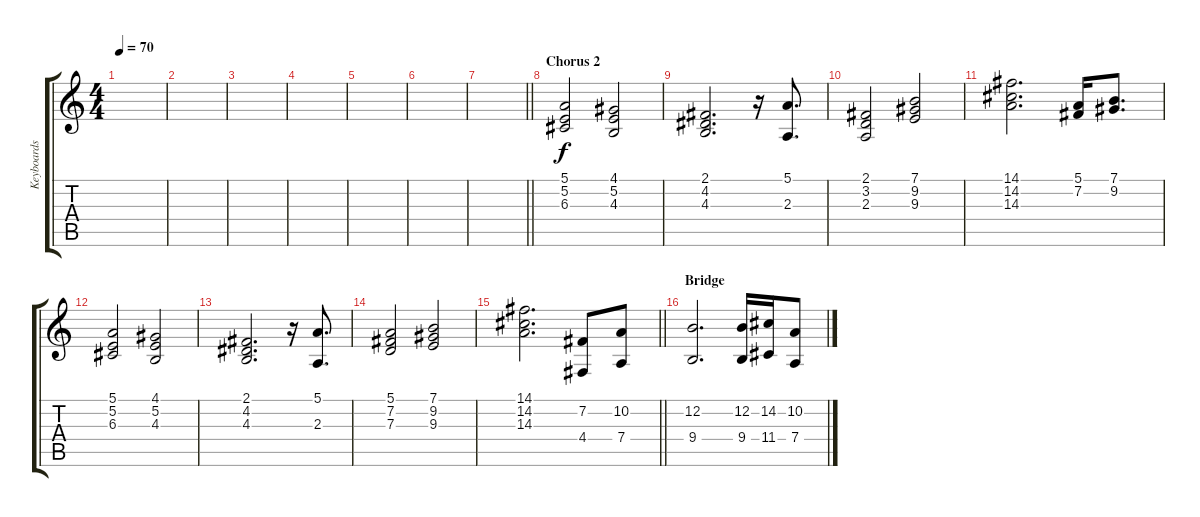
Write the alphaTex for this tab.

\track ("Keyboards Chorus" "Keyboards ") {instrument synthbrass1}
\staff {score tabs}
\tuning (E4 B3 G3 D3 A2 E2) {hide}
\ts (4 4)
\tempo 70
\clef g2
\ks c
|
|
|
|
|
|
\barLineRight lightlight
|
\section ("" "Chorus 2")
(5.1 5.2 6.3).2 (4.1 5.2 4.3).2 |
(2.1 4.2 4.3).2{d} r.16 (5.1 2.3).8{d} |
(2.1 3.2 2.3).2 (7.1 9.2 9.3).2 |
(14.1 14.2 14.3).2{d} (5.1 7.2).16 (7.1 9.2).8{d} |
(5.1 5.2 6.3).2 (4.1 5.2 4.3).2 |
(2.1 4.2 4.3).2{d} r.16 (5.1 2.3).8{d} |
(5.1 7.2 7.3).2 (7.1 9.2 9.3).2 |
\barLineRight lightlight
(14.1 14.2 14.3).2{d} (7.2 4.4).8 (10.2 7.4).8 |
\section ("" "Bridge")
(12.2 9.4).2{d} (12.2 9.4).16 (14.2 11.4).16 (10.2 7.4).8
